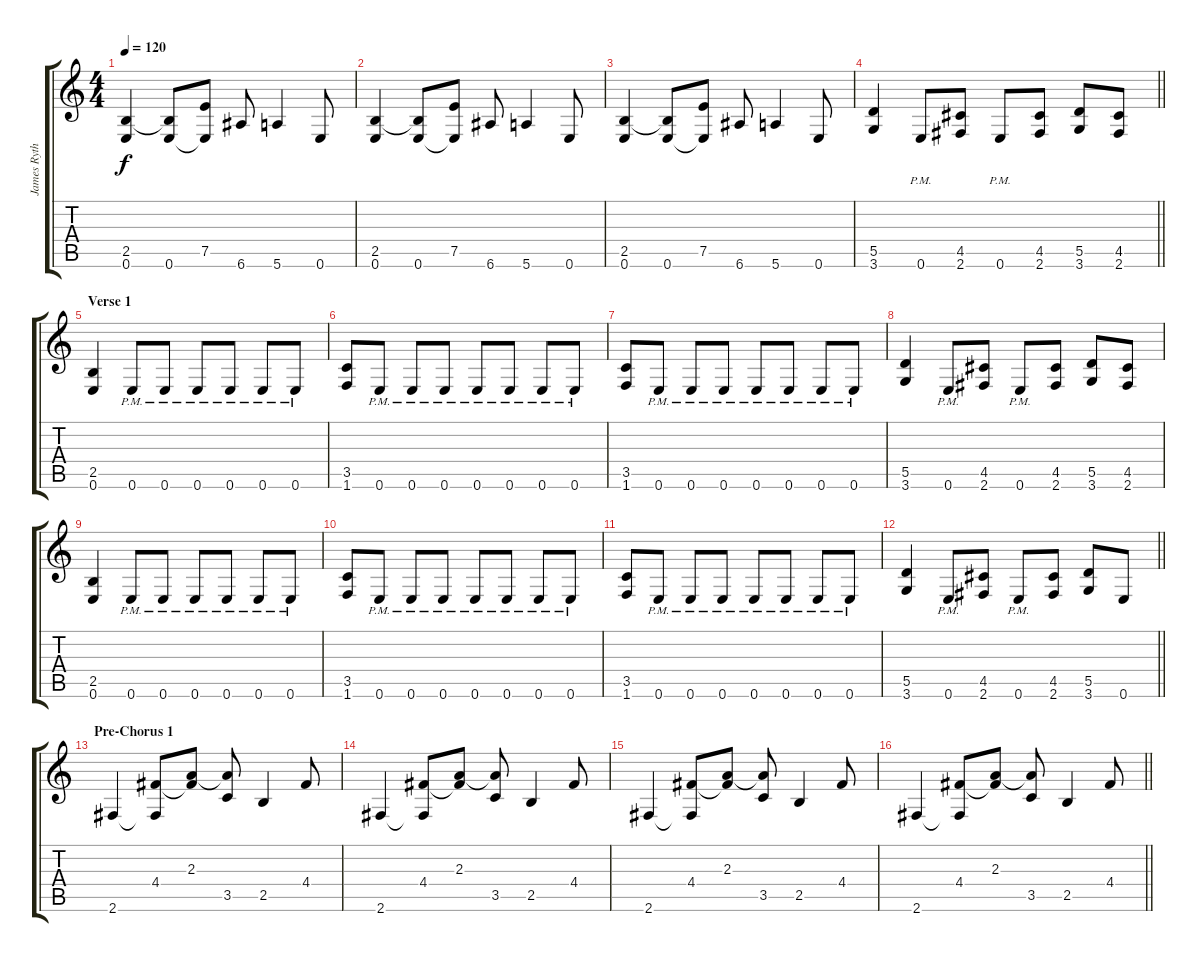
\track ("James Rythm 1" "James Ryth") {instrument distortionguitar}
\staff {score tabs}
\tuning (E4 B3 G3 D3 A2 E2) {hide}
\ts (4 4)
\tempo 120
\clef g2
\ks c
(2.5 0.6).4{dy f} (2.5{t} 0.6).8 (7.5 0.6{t}).8 6.6.8 5.6.4 0.6.8 |
(2.5 0.6).4 (2.5{t} 0.6).8 (7.5 0.6{t}).8 6.6.8 5.6.4 0.6.8 |
(2.5 0.6).4 (2.5{t} 0.6).8 (7.5 0.6{t}).8 6.6.8 5.6.4 0.6.8 |
\barLineRight lightlight
(5.5 3.6).4 0.6{pm}.8 (4.5 2.6).8 0.6{pm}.8 (4.5 2.6).8 (5.5 3.6).8 (4.5 2.6).8 |
\section ("" "Verse 1")
(2.5 0.6).4 0.6{pm}.8 0.6{pm}.8 0.6{pm}.8 0.6{pm}.8 0.6{pm}.8 0.6{pm}.8 |
(3.5 1.6).8 0.6{pm}.8 0.6{pm}.8 0.6{pm}.8 0.6{pm}.8 0.6{pm}.8 0.6{pm}.8 0.6{pm}.8 |
(3.5 1.6).8 0.6{pm}.8 0.6{pm}.8 0.6{pm}.8 0.6{pm}.8 0.6{pm}.8 0.6{pm}.8 0.6{pm}.8 |
(5.5 3.6).4 0.6{pm}.8 (4.5 2.6).8 0.6{pm}.8 (4.5 2.6).8 (5.5 3.6).8 (4.5 2.6).8 |
(2.5 0.6).4 0.6{pm}.8 0.6{pm}.8 0.6{pm}.8 0.6{pm}.8 0.6{pm}.8 0.6{pm}.8 |
(3.5 1.6).8 0.6{pm}.8 0.6{pm}.8 0.6{pm}.8 0.6{pm}.8 0.6{pm}.8 0.6{pm}.8 0.6{pm}.8 |
(3.5 1.6).8 0.6{pm}.8 0.6{pm}.8 0.6{pm}.8 0.6{pm}.8 0.6{pm}.8 0.6{pm}.8 0.6{pm}.8 |
\barLineRight lightlight
(5.5 3.6).4 0.6{pm}.8 (4.5 2.6).8 0.6{pm}.8 (4.5 2.6).8 (5.5 3.6).8 0.6.8 |
\section ("" "Pre-Chorus 1")
2.6.4 (4.4 2.6{t}).8 (2.3 4.4{t}).8 (2.3{t} 3.5).8 2.5.4 4.4.8 |
2.6.4 (4.4 2.6{t}).8 (2.3 4.4{t}).8 (2.3{t} 3.5).8 2.5.4 4.4.8 |
2.6.4 (4.4 2.6{t}).8 (2.3 4.4{t}).8 (2.3{t} 3.5).8 2.5.4 4.4.8 |
\barLineRight lightlight
2.6.4 (4.4 2.6{t}).8 (2.3 4.4{t}).8 (2.3{t} 3.5).8 2.5.4 4.4.8
